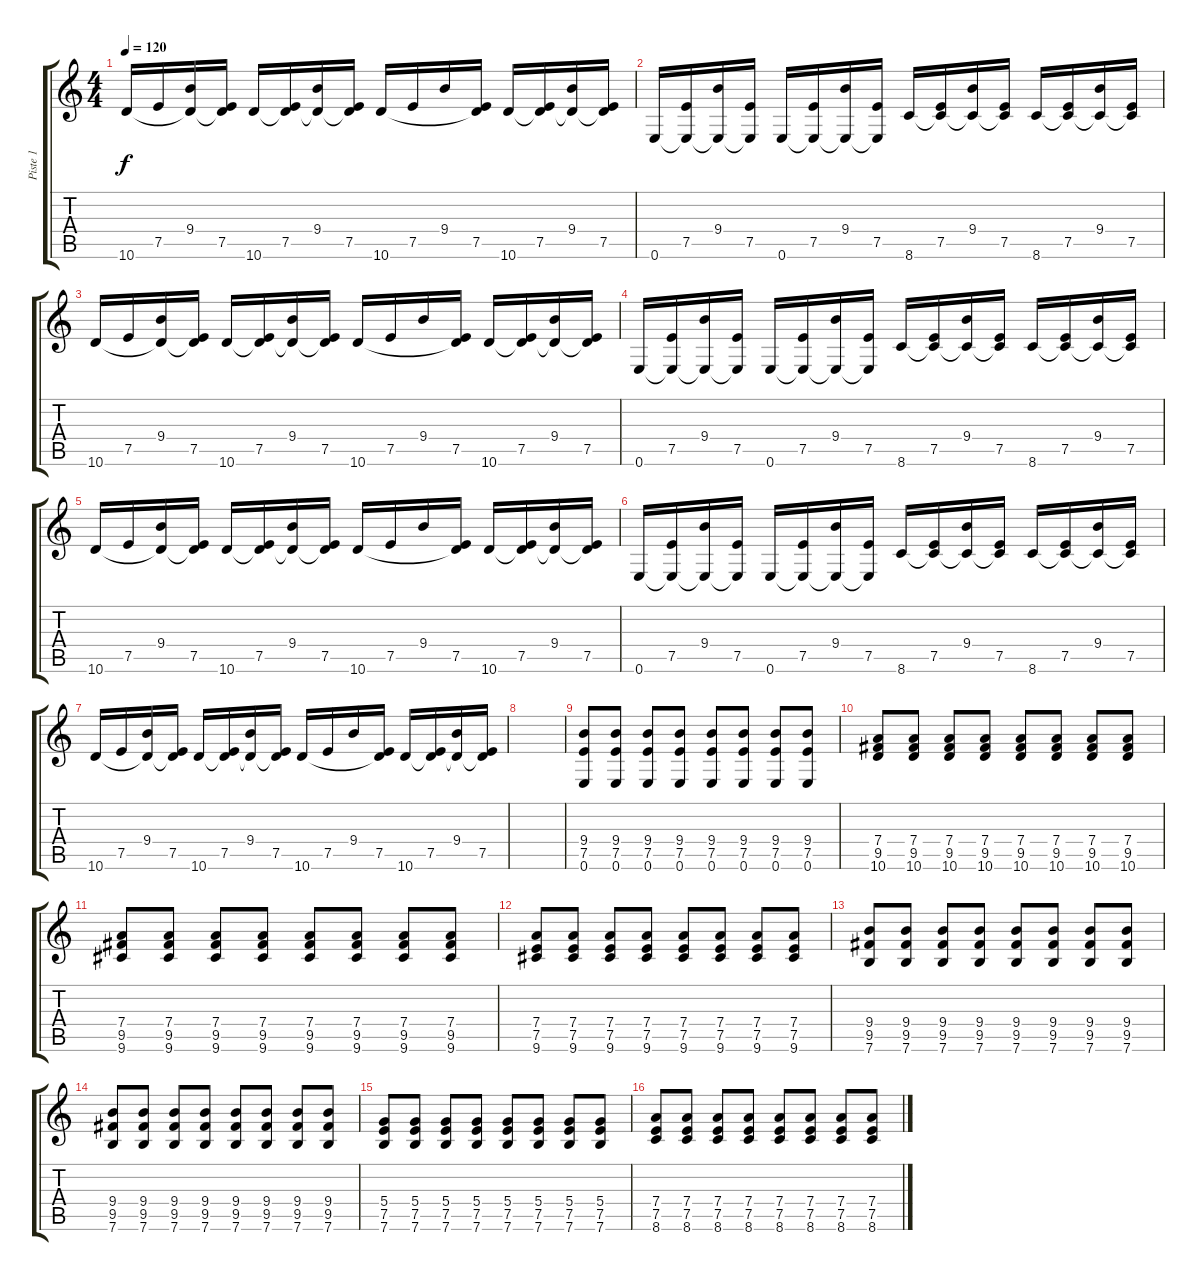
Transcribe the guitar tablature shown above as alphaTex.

\track ("Piste 1" "Piste 1") {instrument acousticguitarnylon}
\staff {score tabs}
\tuning (E4 B3 G3 D3 A2 E2) {hide}
\ts (4 4)
\tempo 120
\clef g2
\ks c
10.6.16{dy f} 7.5.16 (9.4 10.6{t}).16 (7.5 10.6{t}).16 10.6.16 (7.5 10.6{t}).16 (9.4 10.6{t}).16 (7.5 10.6{t}).16 10.6.16 7.5.16 9.4.16 (7.5 10.6{t}).16 10.6.16 (7.5 10.6{t}).16 (9.4 10.6{t}).16 (7.5 10.6{t}).16 |
0.6.16 (7.5 0.6{t}).16 (9.4 0.6{t}).16 (7.5 0.6{t}).16 0.6.16 (7.5 0.6{t}).16 (9.4 0.6{t}).16 (7.5 0.6{t}).16 8.6.16 (7.5 8.6{t}).16 (9.4 8.6{t}).16 (7.5 8.6{t}).16 8.6.16 (7.5 8.6{t}).16 (9.4 8.6{t}).16 (7.5 8.6{t}).16 |
10.6.16 7.5.16 (9.4 10.6{t}).16 (7.5 10.6{t}).16 10.6.16 (7.5 10.6{t}).16 (9.4 10.6{t}).16 (7.5 10.6{t}).16 10.6.16 7.5.16 9.4.16 (7.5 10.6{t}).16 10.6.16 (7.5 10.6{t}).16 (9.4 10.6{t}).16 (7.5 10.6{t}).16 |
0.6.16 (7.5 0.6{t}).16 (9.4 0.6{t}).16 (7.5 0.6{t}).16 0.6.16 (7.5 0.6{t}).16 (9.4 0.6{t}).16 (7.5 0.6{t}).16 8.6.16 (7.5 8.6{t}).16 (9.4 8.6{t}).16 (7.5 8.6{t}).16 8.6.16 (7.5 8.6{t}).16 (9.4 8.6{t}).16 (7.5 8.6{t}).16 |
10.6.16 7.5.16 (9.4 10.6{t}).16 (7.5 10.6{t}).16 10.6.16 (7.5 10.6{t}).16 (9.4 10.6{t}).16 (7.5 10.6{t}).16 10.6.16 7.5.16 9.4.16 (7.5 10.6{t}).16 10.6.16 (7.5 10.6{t}).16 (9.4 10.6{t}).16 (7.5 10.6{t}).16 |
0.6.16 (7.5 0.6{t}).16 (9.4 0.6{t}).16 (7.5 0.6{t}).16 0.6.16 (7.5 0.6{t}).16 (9.4 0.6{t}).16 (7.5 0.6{t}).16 8.6.16 (7.5 8.6{t}).16 (9.4 8.6{t}).16 (7.5 8.6{t}).16 8.6.16 (7.5 8.6{t}).16 (9.4 8.6{t}).16 (7.5 8.6{t}).16 |
10.6.16 7.5.16 (9.4 10.6{t}).16 (7.5 10.6{t}).16 10.6.16 (7.5 10.6{t}).16 (9.4 10.6{t}).16 (7.5 10.6{t}).16 10.6.16 7.5.16 9.4.16 (7.5 10.6{t}).16 10.6.16 (7.5 10.6{t}).16 (9.4 10.6{t}).16 (7.5 10.6{t}).16 |
|
(9.4 7.5 0.6).8 (9.4 7.5 0.6).8 (9.4 7.5 0.6).8 (9.4 7.5 0.6).8 (9.4 7.5 0.6).8 (9.4 7.5 0.6).8 (9.4 7.5 0.6).8 (9.4 7.5 0.6).8 |
(7.4 9.5 10.6).8 (7.4 9.5 10.6).8 (7.4 9.5 10.6).8 (7.4 9.5 10.6).8 (7.4 9.5 10.6).8 (7.4 9.5 10.6).8 (7.4 9.5 10.6).8 (7.4 9.5 10.6).8 |
(7.4 9.5 9.6).8 (7.4 9.5 9.6).8 (7.4 9.5 9.6).8 (7.4 9.5 9.6).8 (7.4 9.5 9.6).8 (7.4 9.5 9.6).8 (7.4 9.5 9.6).8 (7.4 9.5 9.6).8 |
(7.4 7.5 9.6).8 (7.4 7.5 9.6).8 (7.4 7.5 9.6).8 (7.4 7.5 9.6).8 (7.4 7.5 9.6).8 (7.4 7.5 9.6).8 (7.4 7.5 9.6).8 (7.4 7.5 9.6).8 |
(9.4 9.5 7.6).8 (9.4 9.5 7.6).8 (9.4 9.5 7.6).8 (9.4 9.5 7.6).8 (9.4 9.5 7.6).8 (9.4 9.5 7.6).8 (9.4 9.5 7.6).8 (9.4 9.5 7.6).8 |
(9.4 9.5 7.6).8 (9.4 9.5 7.6).8 (9.4 9.5 7.6).8 (9.4 9.5 7.6).8 (9.4 9.5 7.6).8 (9.4 9.5 7.6).8 (9.4 9.5 7.6).8 (9.4 9.5 7.6).8 |
(5.4 7.5 7.6).8 (5.4 7.5 7.6).8 (5.4 7.5 7.6).8 (5.4 7.5 7.6).8 (5.4 7.5 7.6).8 (5.4 7.5 7.6).8 (5.4 7.5 7.6).8 (5.4 7.5 7.6).8 |
(7.4 7.5 8.6).8 (7.4 7.5 8.6).8 (7.4 7.5 8.6).8 (7.4 7.5 8.6).8 (7.4 7.5 8.6).8 (7.4 7.5 8.6).8 (7.4 7.5 8.6).8 (7.4 7.5 8.6).8
